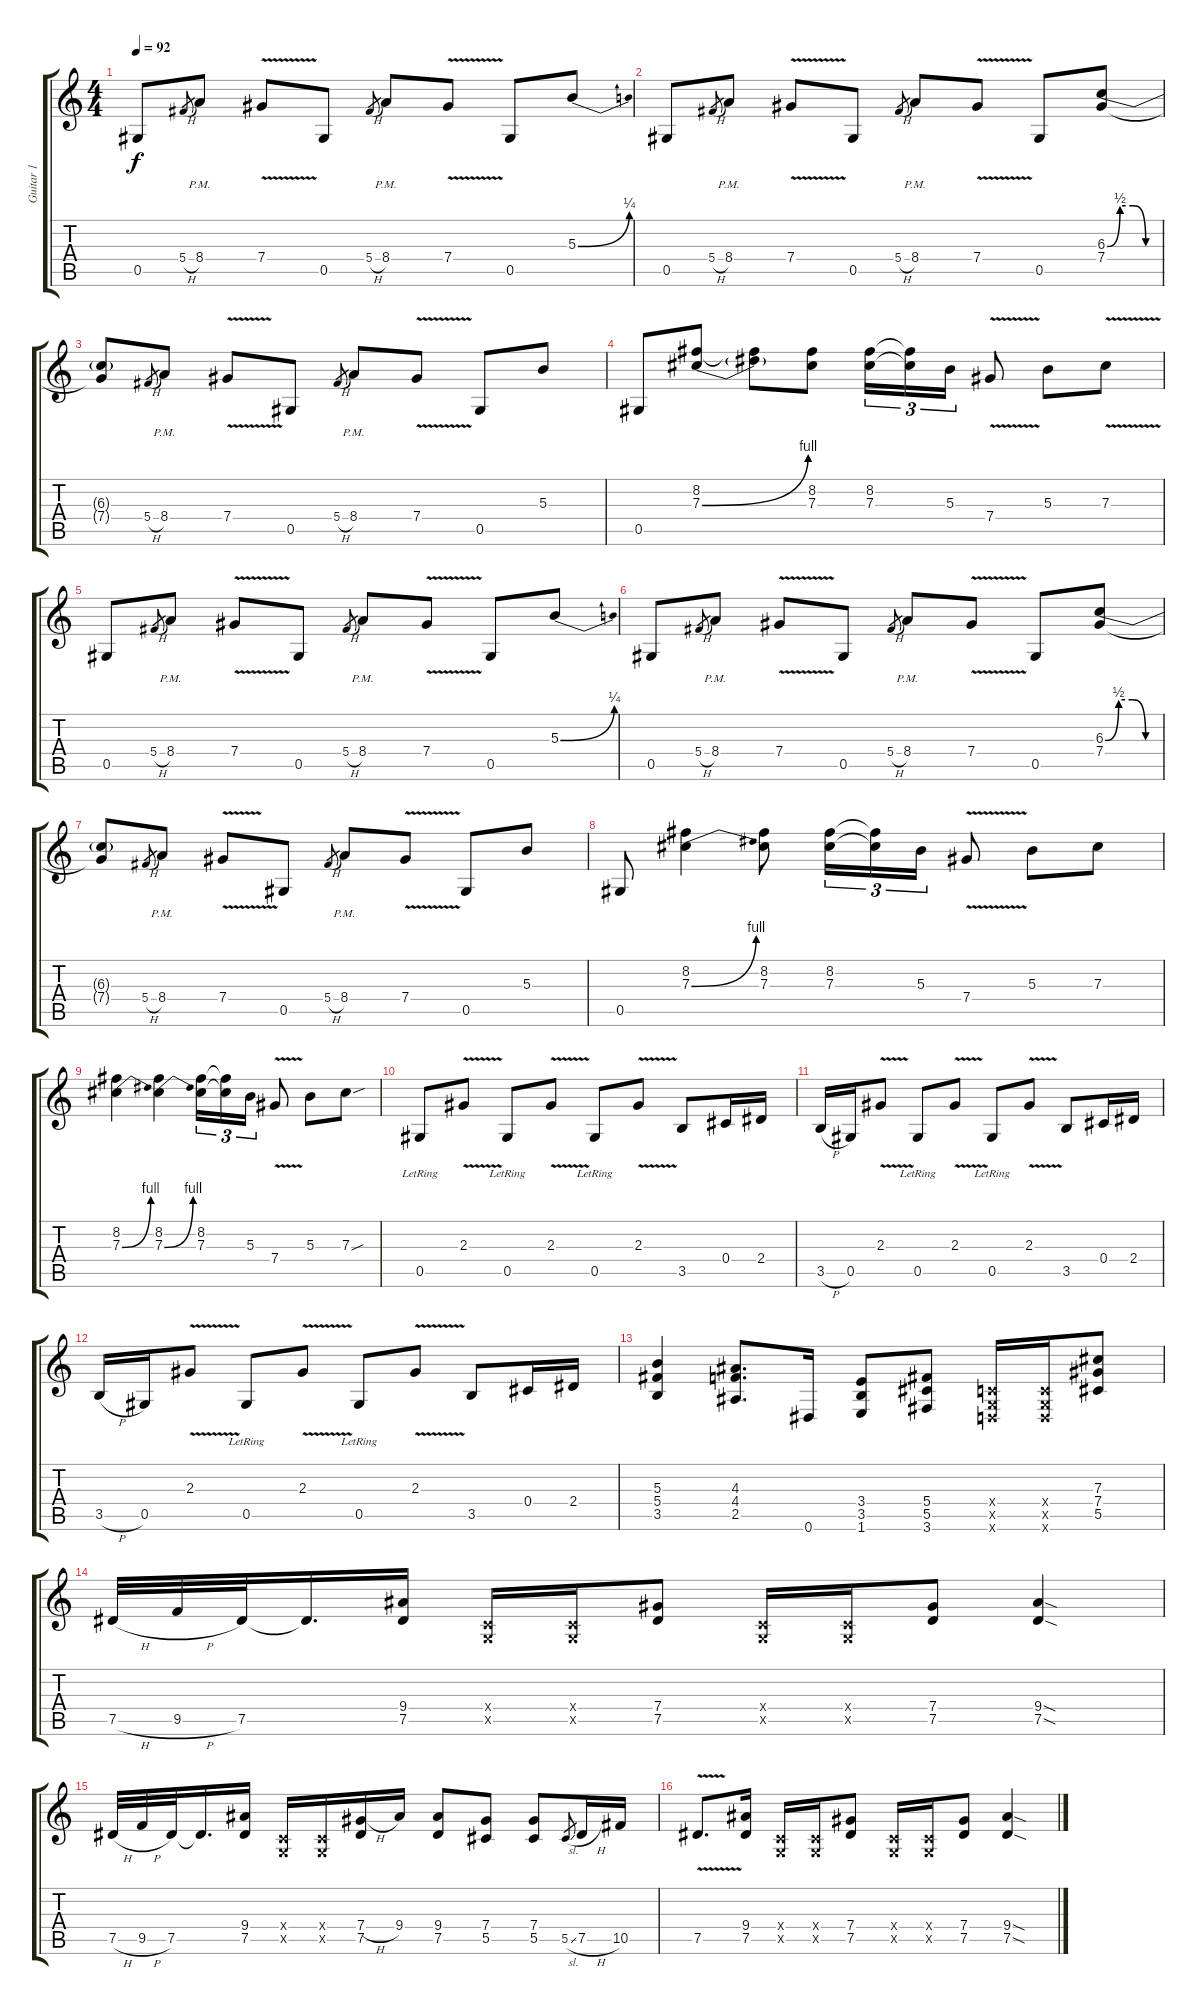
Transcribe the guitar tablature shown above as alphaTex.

\track ("Guitar 1" "Guitar 1") {instrument distortionguitar}
\staff {score tabs}
\tuning (Eb4 Bb3 Gb3 Db3 Ab2 Eb2) {hide}
\ts (4 4)
\tempo 92
\clef g2
\ks c
0.5.8{dy f} 5.4{h}.8{gr} 8.4{pm}.8 7.4{v}.8 0.5.8 5.4{h}.8{gr} 8.4{pm}.8 7.4{v}.8 0.5.8 5.3{be (bend 0 0 60 1)}.8 |
0.5.8 5.4{h}.8{gr} 8.4{pm}.8 7.4{v}.8 0.5.8 5.4{h}.8{gr} 8.4{pm}.8 7.4{v}.8 0.5.8 (6.3{be (custom 0 0 15 2 30 2 45 0 60 0)} 7.4).8 |
(6.3{t} 7.4{t}).8 5.4{h}.8{gr} 8.4{pm}.8 7.4{v}.8 0.5.8 5.4{h}.8{gr} 8.4{pm}.8 7.4{v}.8 0.5.8 5.3.8 |
0.5.8 (8.2 7.3{be (bend 0 0 60 4)}).8 (8.2{t} 7.3{t}).8 (8.2 7.3).8 (8.2 7.3).16{tu (3 2)} (8.2{t} 7.3{t}).16{tu (3 2)} 5.3.16{tu (3 2)} 7.4{v}.8 5.3.8 7.3{v}.8 |
0.5.8 5.4{h}.8{gr} 8.4{pm}.8 7.4{v}.8 0.5.8 5.4{h}.8{gr} 8.4{pm}.8 7.4{v}.8 0.5.8 5.3{be (bend 0 0 60 1)}.8 |
0.5.8 5.4{h}.8{gr} 8.4{pm}.8 7.4{v}.8 0.5.8 5.4{h}.8{gr} 8.4{pm}.8 7.4{v}.8 0.5.8 (6.3{be (custom 0 0 15 2 30 2 45 0 60 0)} 7.4).8 |
(6.3{t} 7.4{t}).8 5.4{h}.8{gr} 8.4{pm}.8 7.4{v}.8 0.5.8 5.4{h}.8{gr} 8.4{pm}.8 7.4{v}.8 0.5.8 5.3.8 |
0.5.8 (8.2 7.3{be (bend 0 0 60 4)}).4 (8.2 7.3).8 (8.2 7.3).16{tu (3 2)} (8.2{t} 7.3{t}).16{tu (3 2)} 5.3.16{tu (3 2)} 7.4{v}.8 5.3.8 7.3.8 |
(8.2 7.3{be (bend 0 0 60 4)}).4 (8.2 7.3{be (bend 0 0 60 4)}).4 (8.2 7.3).16{tu (3 2)} (8.2{t} 7.3{t}).16{tu (3 2)} 5.3.16{tu (3 2)} 7.4{v}.8 5.3.8 7.3{sou}.8 |
0.5{lr}.8 2.3{v}.8 0.5{lr}.8 2.3{v}.8 0.5{lr}.8 2.3{v}.8 3.5.8 0.4.16 2.4.16 |
3.5{h}.16 0.5.16 2.3{v}.8 0.5{lr}.8 2.3{v}.8 0.5{lr}.8 2.3{v}.8 3.5.8 0.4.16 2.4.16 |
3.5{h}.16 0.5.16 2.3{v}.8 0.5{lr}.8 2.3{v}.8 0.5{lr}.8 2.3{v}.8 3.5.8 0.4.16 2.4.16 |
(5.3 5.4 3.5).4 (4.3 4.4 2.5).8{d} 0.6.16 (3.4 3.5 1.6).8 (5.4 5.5 3.6).8 (-1.4{x} -1.5{x} -1.6{x}).16 (-1.4{x} -1.5{x} -1.6{x}).16 (7.3 7.4 5.5).8 |
7.5{h}.32 9.5{h}.32 7.5.32 7.5{t}.16{d} (9.4 7.5).16 (-1.4{x} -1.5{x}).16 (-1.4{x} -1.5{x}).16 (7.4 7.5).8 (-1.4{x} -1.5{x}).16 (-1.4{x} -1.5{x}).16 (7.4 7.5).8 (9.4{sod} 7.5{sod}).4 |
7.5{h}.32 9.5{h}.32 7.5.32 7.5{t}.16{d} (9.4 7.5).16 (-1.4{x} -1.5{x}).16 (-1.4{x} -1.5{x}).16 (7.4{h} 7.5).16 9.4.16 (9.4 7.5).8 (7.4 5.5).8 (7.4 5.5).8 5.5{sl}.8{gr} 7.5{h}.16 10.5.16 |
7.5{v}.8{d} (9.4 7.5).16 (-1.4{x} -1.5{x}).16 (-1.4{x} -1.5{x}).16 (7.4 7.5).8 (-1.4{x} -1.5{x}).16 (-1.4{x} -1.5{x}).16 (7.4 7.5).8 (9.4{sod} 7.5{sod}).4
